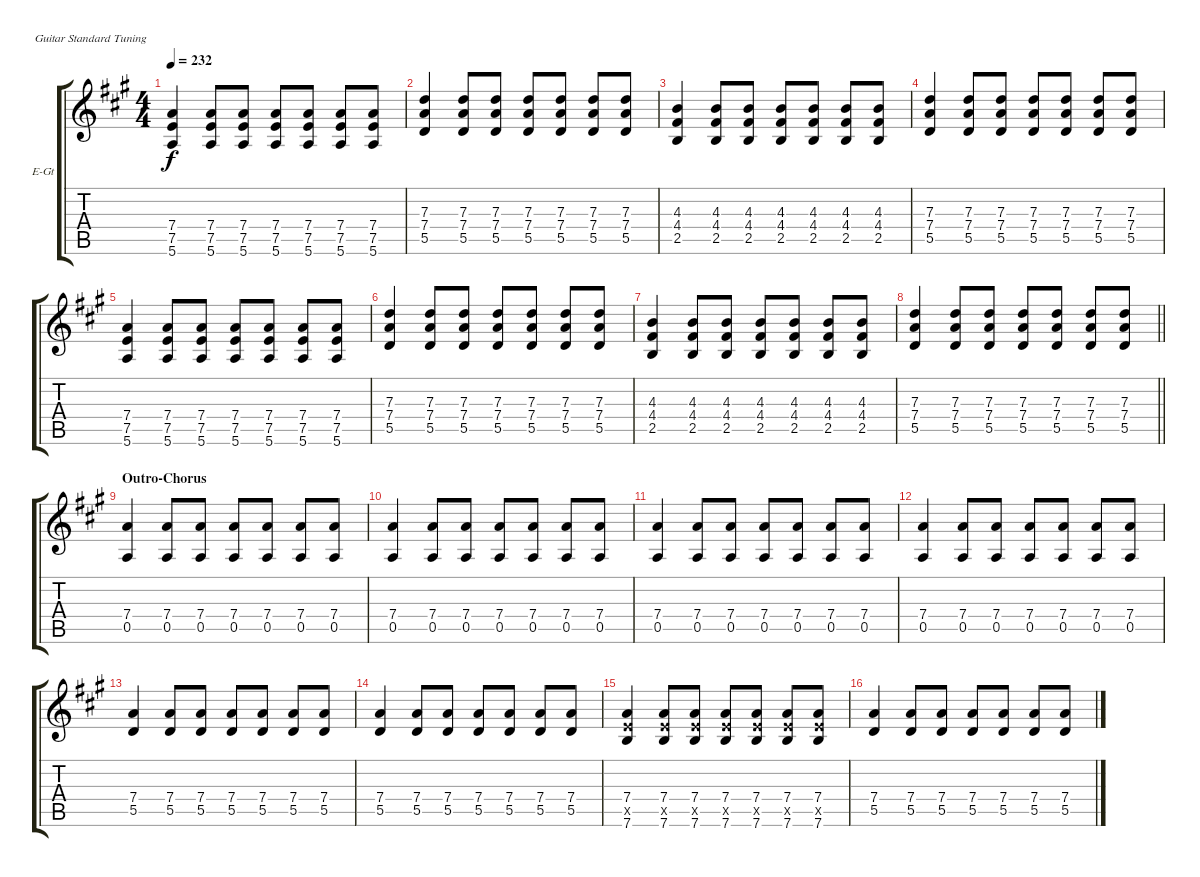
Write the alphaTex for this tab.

\defaultSystemsLayout 4
\bracketExtendMode groupsimilarinstruments
\firstSystemTrackNameOrientation horizontal
\otherSystemsTrackNameOrientation horizontal
\track ("Guitar 1" "E-Gt") {instrument distortionguitar}
\staff {score tabs}
\tuning (E4 B3 G3 D3 A2 E2)
\ts (4 4)
\tempo 232
\clef g2
\ks a
(7.5 7.4 5.6).4{dy f} (7.5 7.4 5.6).8 (7.5 7.4 5.6).8 (7.5 7.4 5.6).8 (7.5 7.4 5.6).8 (7.5 7.4 5.6).8 (7.5 7.4 5.6).8 |
(5.5 7.4 7.3).4 (5.5 7.4 7.3).8 (5.5 7.4 7.3).8 (5.5 7.4 7.3).8 (5.5 7.4 7.3).8 (5.5 7.4 7.3).8 (5.5 7.4 7.3).8 |
(2.5 4.4 4.3).4 (2.5 4.4 4.3).8 (2.5 4.4 4.3).8 (2.5 4.4 4.3).8 (2.5 4.4 4.3).8 (2.5 4.4 4.3).8 (2.5 4.4 4.3).8 |
(5.5 7.4 7.3).4 (5.5 7.4 7.3).8 (5.5 7.4 7.3).8 (5.5 7.4 7.3).8 (5.5 7.4 7.3).8 (5.5 7.4 7.3).8 (5.5 7.4 7.3).8 |
(7.5 7.4 5.6).4 (7.5 7.4 5.6).8 (7.5 7.4 5.6).8 (7.5 7.4 5.6).8 (7.5 7.4 5.6).8 (7.5 7.4 5.6).8 (7.5 7.4 5.6).8 |
(5.5 7.4 7.3).4 (5.5 7.4 7.3).8 (5.5 7.4 7.3).8 (5.5 7.4 7.3).8 (5.5 7.4 7.3).8 (5.5 7.4 7.3).8 (5.5 7.4 7.3).8 |
(2.5 4.4 4.3).4 (2.5 4.4 4.3).8 (2.5 4.4 4.3).8 (2.5 4.4 4.3).8 (2.5 4.4 4.3).8 (2.5 4.4 4.3).8 (2.5 4.4 4.3).8 |
\barLineRight lightlight
(5.5 7.4 7.3).4 (5.5 7.4 7.3).8 (5.5 7.4 7.3).8 (5.5 7.4 7.3).8 (5.5 7.4 7.3).8 (5.5 7.4 7.3).8 (5.5 7.4 7.3).8 |
\section ("" "Outro-Chorus")
(0.5 7.4).4 (0.5 7.4).8 (0.5 7.4).8 (0.5 7.4).8 (0.5 7.4).8 (0.5 7.4).8 (0.5 7.4).8 |
(0.5 7.4).4 (0.5 7.4).8 (0.5 7.4).8 (0.5 7.4).8 (0.5 7.4).8 (0.5 7.4).8 (0.5 7.4).8 |
(0.5 7.4).4 (0.5 7.4).8 (0.5 7.4).8 (0.5 7.4).8 (0.5 7.4).8 (0.5 7.4).8 (0.5 7.4).8 |
(0.5 7.4).4 (0.5 7.4).8 (0.5 7.4).8 (0.5 7.4).8 (0.5 7.4).8 (0.5 7.4).8 (0.5 7.4).8 |
(7.4 5.5).4 (7.4 5.5).8 (7.4 5.5).8 (7.4 5.5).8 (7.4 5.5).8 (7.4 5.5).8 (7.4 5.5).8 |
(7.4 5.5).4 (7.4 5.5).8 (7.4 5.5).8 (7.4 5.5).8 (7.4 5.5).8 (7.4 5.5).8 (7.4 5.5).8 |
(7.6 7.5{x} 7.4).4 (7.6 7.5{x} 7.4).8 (7.6 7.5{x} 7.4).8 (7.6 7.5{x} 7.4).8 (7.6 7.5{x} 7.4).8 (7.6 7.5{x} 7.4).8 (7.6 7.5{x} 7.4).8 |
(7.4 5.5).4 (7.4 5.5).8 (7.4 5.5).8 (7.4 5.5).8 (7.4 5.5).8 (7.4 5.5).8 (7.4 5.5).8
